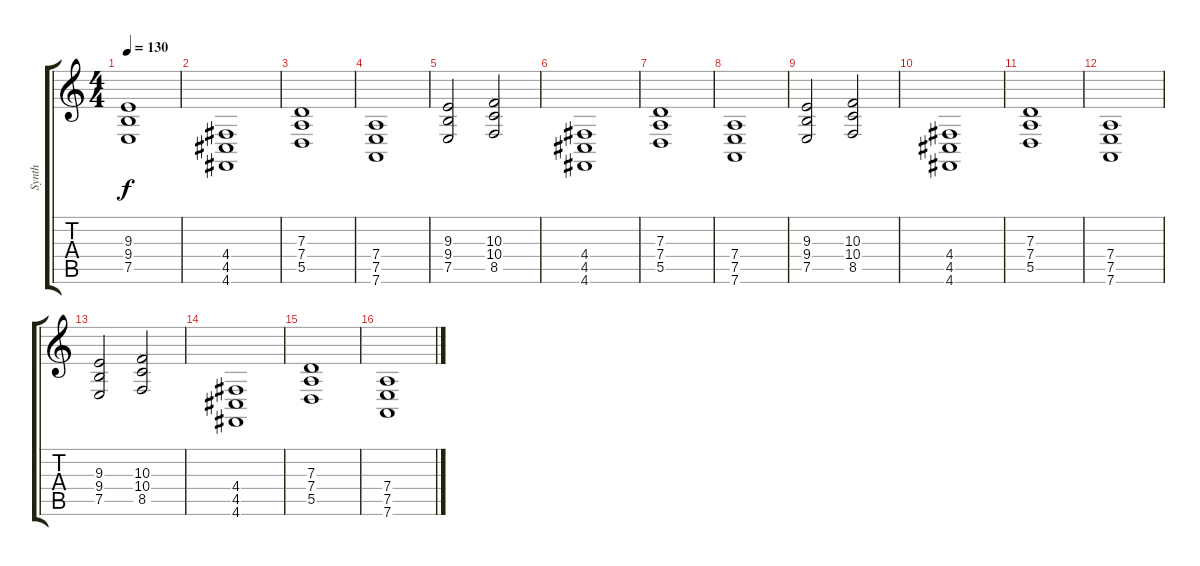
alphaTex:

\track ("Synth" "Synth") {instrument synthstrings1}
\staff {score tabs}
\tuning (E4 B3 G3 D3 A2 D2) {hide}
\ts (4 4)
\tempo 130
\clef g2
\ks c
(9.3 9.4 7.5).1{dy f} |
(4.4 4.5 4.6).1 |
(7.3 7.4 5.5).1 |
(7.4 7.5 7.6).1 |
(9.3 9.4 7.5).2 (10.3 10.4 8.5).2 |
(4.4 4.5 4.6).1 |
(7.3 7.4 5.5).1 |
(7.4 7.5 7.6).1 |
(9.3 9.4 7.5).2 (10.3 10.4 8.5).2 |
(4.4 4.5 4.6).1 |
(7.3 7.4 5.5).1 |
(7.4 7.5 7.6).1 |
(9.3 9.4 7.5).2 (10.3 10.4 8.5).2 |
(4.4 4.5 4.6).1 |
(7.3 7.4 5.5).1 |
(7.4 7.5 7.6).1
